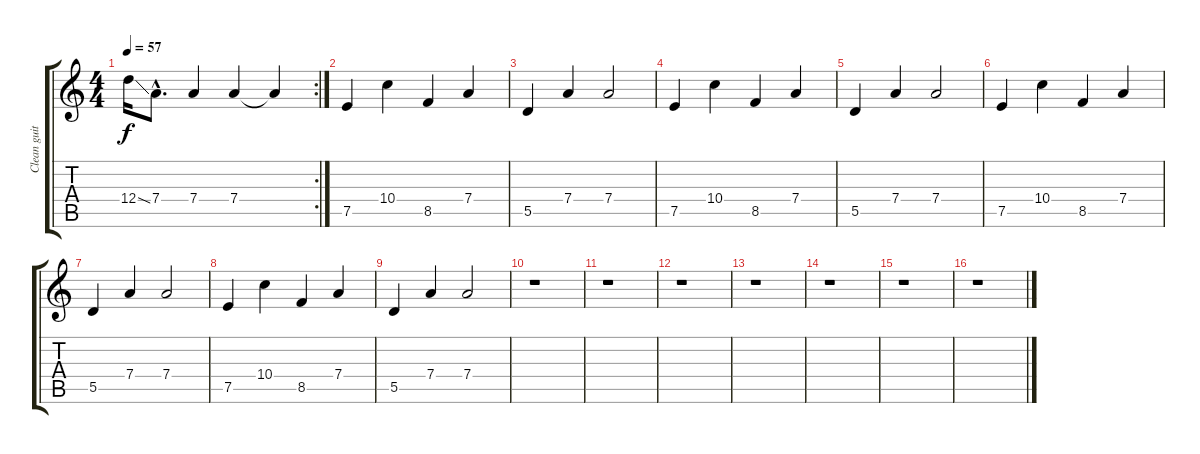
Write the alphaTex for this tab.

\track ("Clean guitar 2" "Clean guit") {instrument acousticguitarnylon}
\staff {score tabs}
\tuning (E4 B3 G3 D3 A2 E2) {hide}
\rc 2
\ts (4 4)
\tempo 57
\clef g2
\ks c
12.4{ss}.16{dy f} 7.4{hac}.8{d} 7.4.4 7.4.4 7.4{t}.4 |
7.5.4 10.4.4 8.5.4 7.4.4 |
5.5.4 7.4.4 7.4.2 |
7.5.4 10.4.4 8.5.4 7.4.4 |
5.5.4 7.4.4 7.4.2 |
7.5.4 10.4.4 8.5.4 7.4.4 |
5.5.4 7.4.4 7.4.2 |
7.5.4 10.4.4 8.5.4 7.4.4 |
5.5.4 7.4.4 7.4.2 |
r.1 |
r.1 |
r.1 |
r.1 |
r.1 |
r.1 |
r.1
